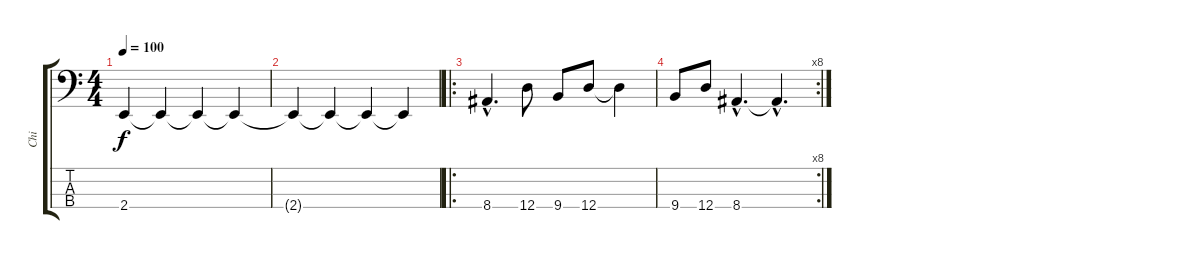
\track ("Chi" "Chi") {instrument electricbassfinger}
\staff {score tabs}
\tuning (G2 D2 A1 D1) {hide}
\ts (4 4)
\tempo 100
\clef f4
\ks c
2.4{t}.4{dy f} 2.4{t}.4 2.4{t}.4 2.4{t}.4 |
2.4{t}.4 2.4{t}.4 2.4{t}.4 2.4{t}.4 |
\ro
8.4{hac}.4{d} 12.4.8 9.4.8 12.4.8 12.4{t}.4 |
\rc 8
9.4.8 12.4.8 8.4{hac}.4{d} 8.4{hac t}.4{d}
